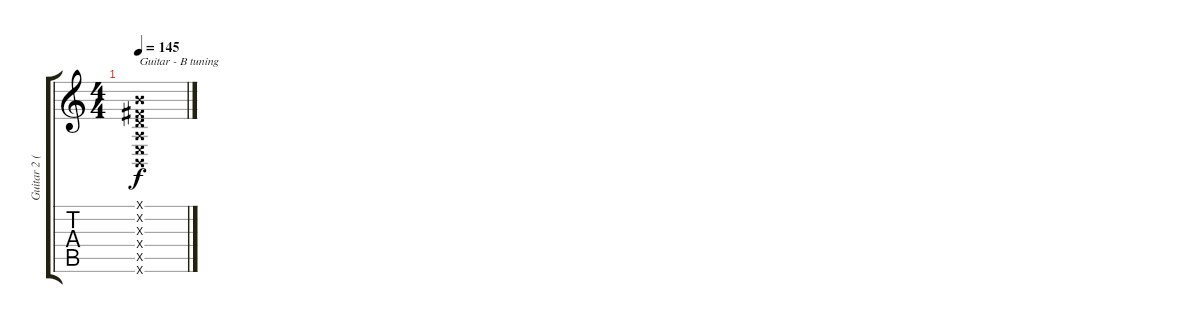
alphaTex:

\track ("Guitar 2 ( B Tuning )" "Guitar 2 (") {instrument overdrivenguitar}
\staff {score tabs}
\tuning (B3 Gb3 D3 A2 E2 B1) {hide}
\ts (4 4)
\tempo 145
\clef g2
\ks c
(0.1{x} 0.2{x} 0.3{x} 0.4{x} 0.5{x} 0.6{x}).1{txt "Guitar - B tuning" dy f}
